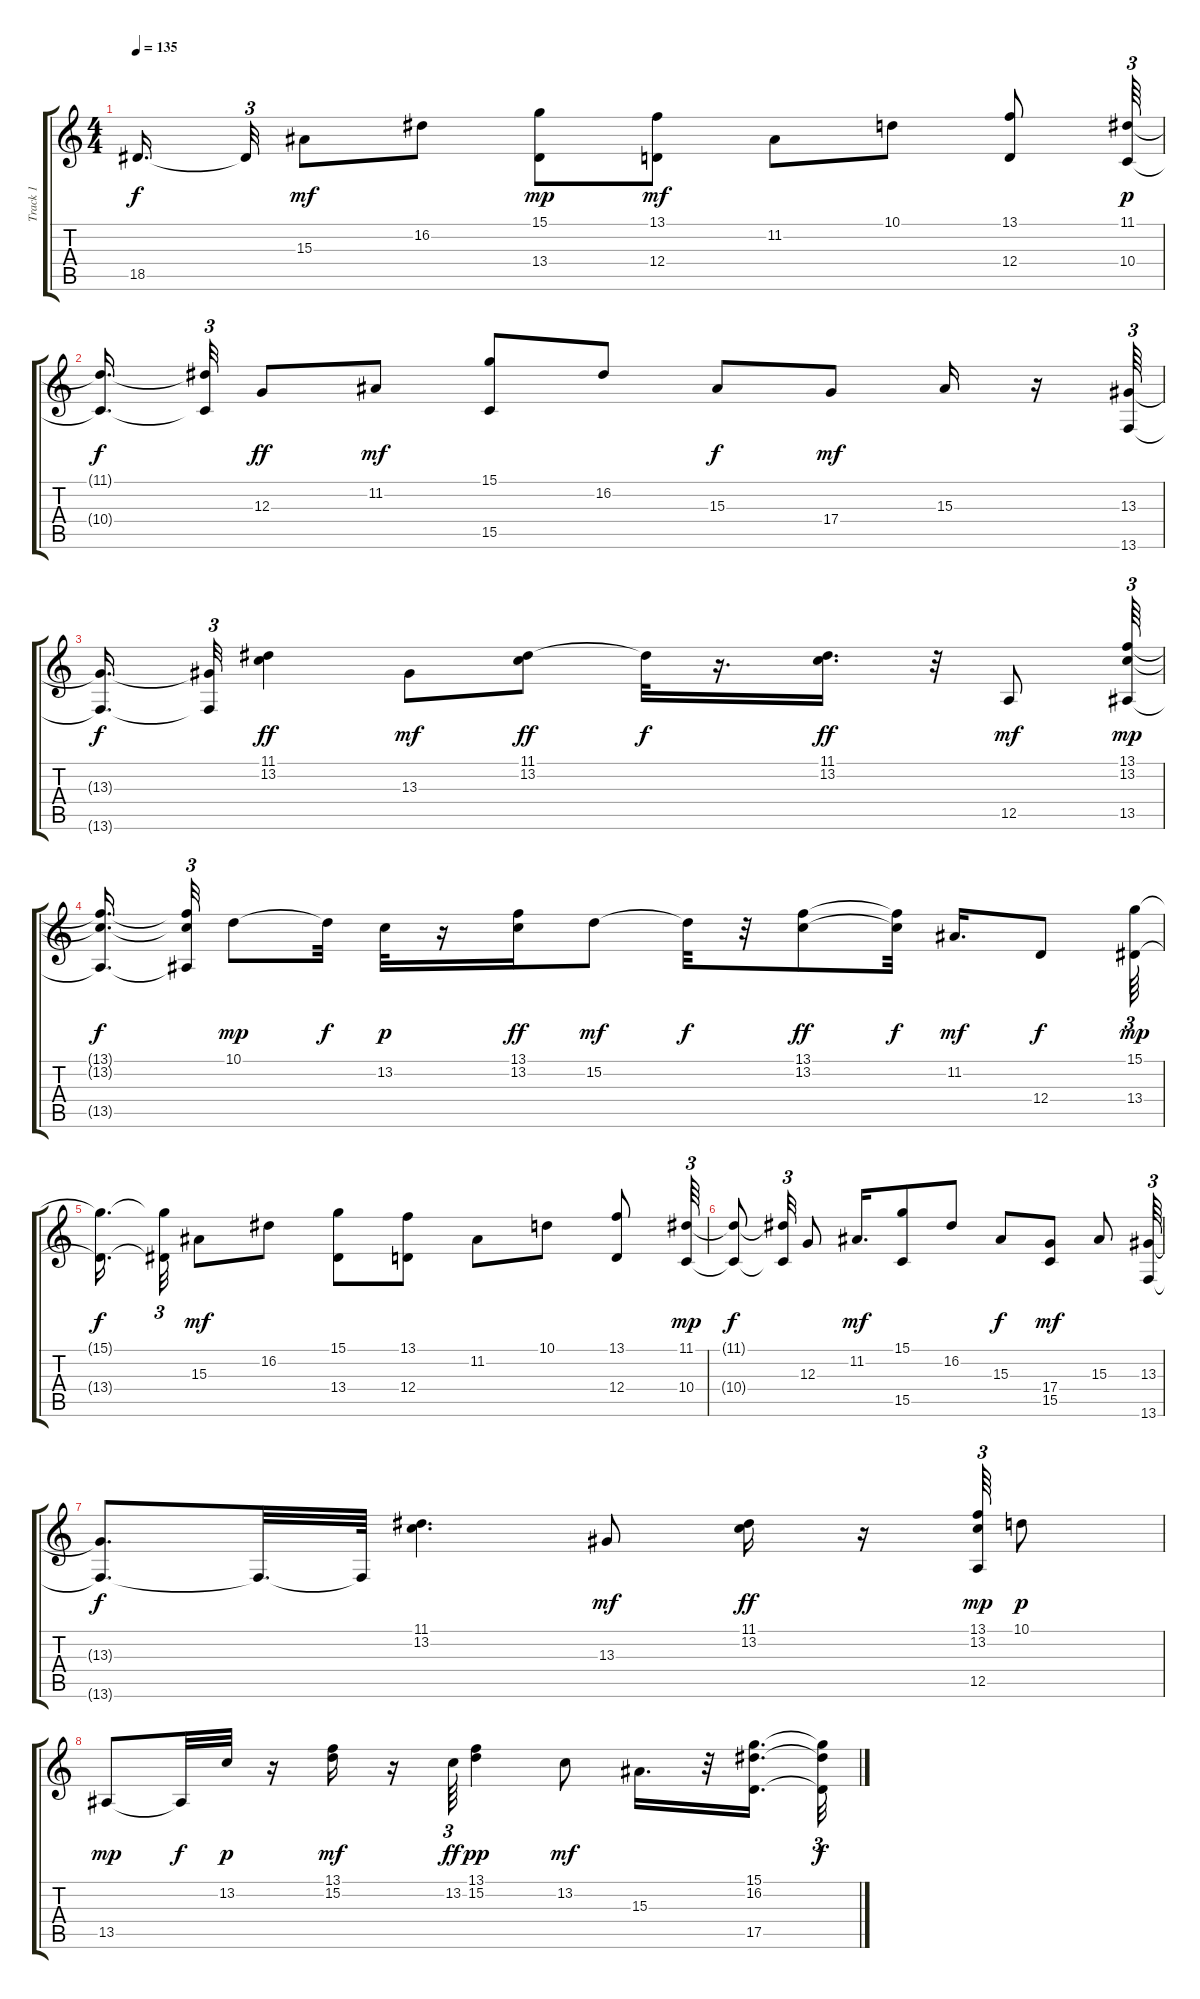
\track ("Track 1" "Track 1") {instrument electricpiano1}
\staff {score tabs}
\tuning (E4 B3 G3 D3 A2 E2) {hide}
\ts (4 4)
\tempo 135
\clef g2
\ks c
18.5{t}.16{d dy f beam splitsecondary} 18.5{t}.32{tu (3 2)} 15.3.8{dy mf} 16.2.8 (15.1 13.4).8{dy mp} (13.1 12.4).8{dy mf} 11.2.8 10.1.8 (13.1 12.4).8 (11.1 10.4).64{tu (3 2) dy p} |
(11.1{t} 10.4{t}).16{d dy f beam splitsecondary} (11.1{t} 10.4{t}).32{tu (3 2)} 12.3.8{dy ff} 11.2.8{dy mf} (15.1 15.5).8 16.2.8 15.3.8{dy f} 17.4.8{dy mf} 15.3.16 r.16 (13.3 13.6).64{tu (3 2)} |
(13.3{t} 13.6{t}).16{d dy f} (13.3{t} 13.6{t}).32{tu (3 2)} (11.1 13.2).4{dy ff} 13.3.8{dy mf} (11.1 13.2).8{dy ff} 11.1{t}.32{dy f} r.16{d} (11.1 13.2).16{d dy ff} r.32 12.5.8{dy mf} (13.1 13.2 13.5).64{tu (3 2) dy mp} |
(13.1{t} 13.2{t} 13.5{t}).16{d dy f beam splitsecondary} (13.1{t} 13.2{t} 13.5{t}).32{tu (3 2)} 10.1.8{dy mp} 10.1{t}.32{dy f} 13.2.32{dy p} r.16 (13.1 13.2).16{dy ff} 15.2.8{dy mf} 15.2{t}.32{dy f} r.32 (13.1 13.2).8{dy ff} (13.1{t} 13.2{t}).32{dy f} 11.2.16{d dy mf} 12.4.8{dy f} (15.1 13.4).64{tu (3 2) dy mp} |
(15.1{t} 13.4{t}).16{d dy f beam splitsecondary} (15.1{t} 13.4{t}).32{tu (3 2)} 15.3.8{dy mf} 16.2.8 (15.1 13.4).8 (13.1 12.4).8 11.2.8 10.1.8 (13.1 12.4).8 (11.1 10.4).64{tu (3 2) dy mp} |
(11.1{t} 10.4{t}).8{dy f} (11.1{t} 10.4{t}).32{tu (3 2)} 12.3.8 11.2.16{d dy mf} (15.1 15.5).8 16.2.8 15.3.8{dy f} (17.4 15.5).8{dy mf} 15.3.8 (13.3 13.6).64{tu (3 2)} |
(13.3{t} 13.6{t}).8{d dy f} 13.6{t}.32{d} 13.6{t}.64 (11.1 13.2).4{d} 13.3.8{dy mf} (11.1 13.2).16{dy ff} r.16 (13.1 13.2 12.5).64{tu (3 2) dy mp} 10.1.8{dy p} |
13.5.8{dy mp} 13.5{t}.32{dy f} 13.2.32{dy p} r.16 (13.1 15.2).16{dy mf} r.16 13.2.64{tu (3 2) dy ff} (13.1 15.2).4{dy pp} 13.2.8{dy mf} 15.3.16{d} r.32 (15.1 16.2 17.5).16{d} (15.1{t} 16.2{t} 17.5{t}).32{tu (3 2) dy f}
